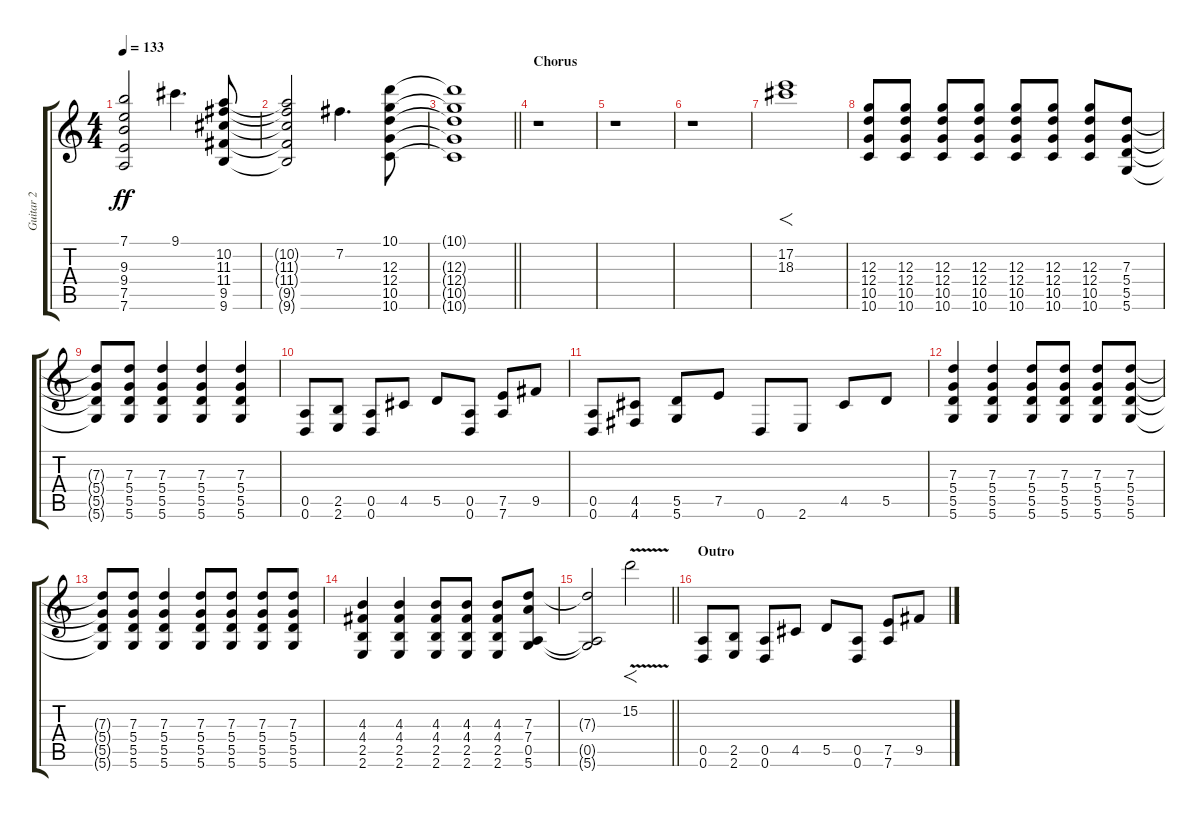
\track ("Guitar 2" "Guitar 2") {instrument overdrivenguitar}
\staff {score tabs}
\tuning (E4 B3 G3 D3 A2 D2) {hide}
\ts (4 4)
\tempo 133
\clef g2
\ks c
(7.1{t} 9.3{t} 9.4{t} 7.5{t} 7.6{t}).2{dy ff} 9.1.4{d} (10.2 11.3 11.4 9.5 9.6).8 |
(10.2{t} 11.3{t} 11.4{t} 9.5{t} 9.6{t}).2 7.2.4{d} (10.1 12.3 12.4 10.5 10.6).8 |
\barLineRight lightlight
(10.1{t} 12.3{t} 12.4{t} 10.5{t} 10.6{t}).1 |
\section ("" "Chorus")
r.1 |
r.1 |
r.1 |
(17.2 18.3).1{f instrument overdrivenguitar} |
(12.3 12.4 10.5 10.6).8 (12.3 12.4 10.5 10.6).8 (12.3 12.4 10.5 10.6).8 (12.3 12.4 10.5 10.6).8 (12.3 12.4 10.5 10.6).8 (12.3 12.4 10.5 10.6).8 (12.3 12.4 10.5 10.6).8 (7.3 5.4 5.5 5.6).8 |
(7.3{t} 5.4{t} 5.5{t} 5.6{t}).8 (7.3 5.4 5.5 5.6).8 (7.3 5.4 5.5 5.6).4 (7.3 5.4 5.5 5.6).4 (7.3 5.4 5.5 5.6).4 |
(0.5 0.6).8 (2.5 2.6).8 (0.5 0.6).8 4.5.8 5.5.8 (0.5 0.6).8 (7.5 7.6).8 9.5.8 |
(0.5 0.6).8 (4.5 4.6).8 (5.5 5.6).8 7.5.8 0.6.8 2.6.8 4.5.8 5.5.8 |
(7.3 5.4 5.5 5.6).4 (7.3 5.4 5.5 5.6).4 (7.3 5.4 5.5 5.6).8 (7.3 5.4 5.5 5.6).8 (7.3 5.4 5.5 5.6).8 (7.3 5.4 5.5 5.6).8 |
(7.3{t} 5.4{t} 5.5{t} 5.6{t}).8 (7.3 5.4 5.5 5.6).8 (7.3 5.4 5.5 5.6).4 (7.3 5.4 5.5 5.6).8 (7.3 5.4 5.5 5.6).8 (7.3 5.4 5.5 5.6).8 (7.3 5.4 5.5 5.6).8 |
(4.3 4.4 2.5 2.6).4 (4.3 4.4 2.5 2.6).4 (4.3 4.4 2.5 2.6).8 (4.3 4.4 2.5 2.6).8 (4.3 4.4 2.5 2.6).8 (7.3 7.4 0.5 5.6).8 |
\barLineRight lightlight
(7.3{t} 0.5{t} 5.6{t}).2 15.2{v}.2{f} |
\section ("" "Outro")
(0.5 0.6).8 (2.5 2.6).8 (0.5 0.6).8 4.5.8 5.5.8 (0.5 0.6).8 (7.5 7.6).8 9.5.8
